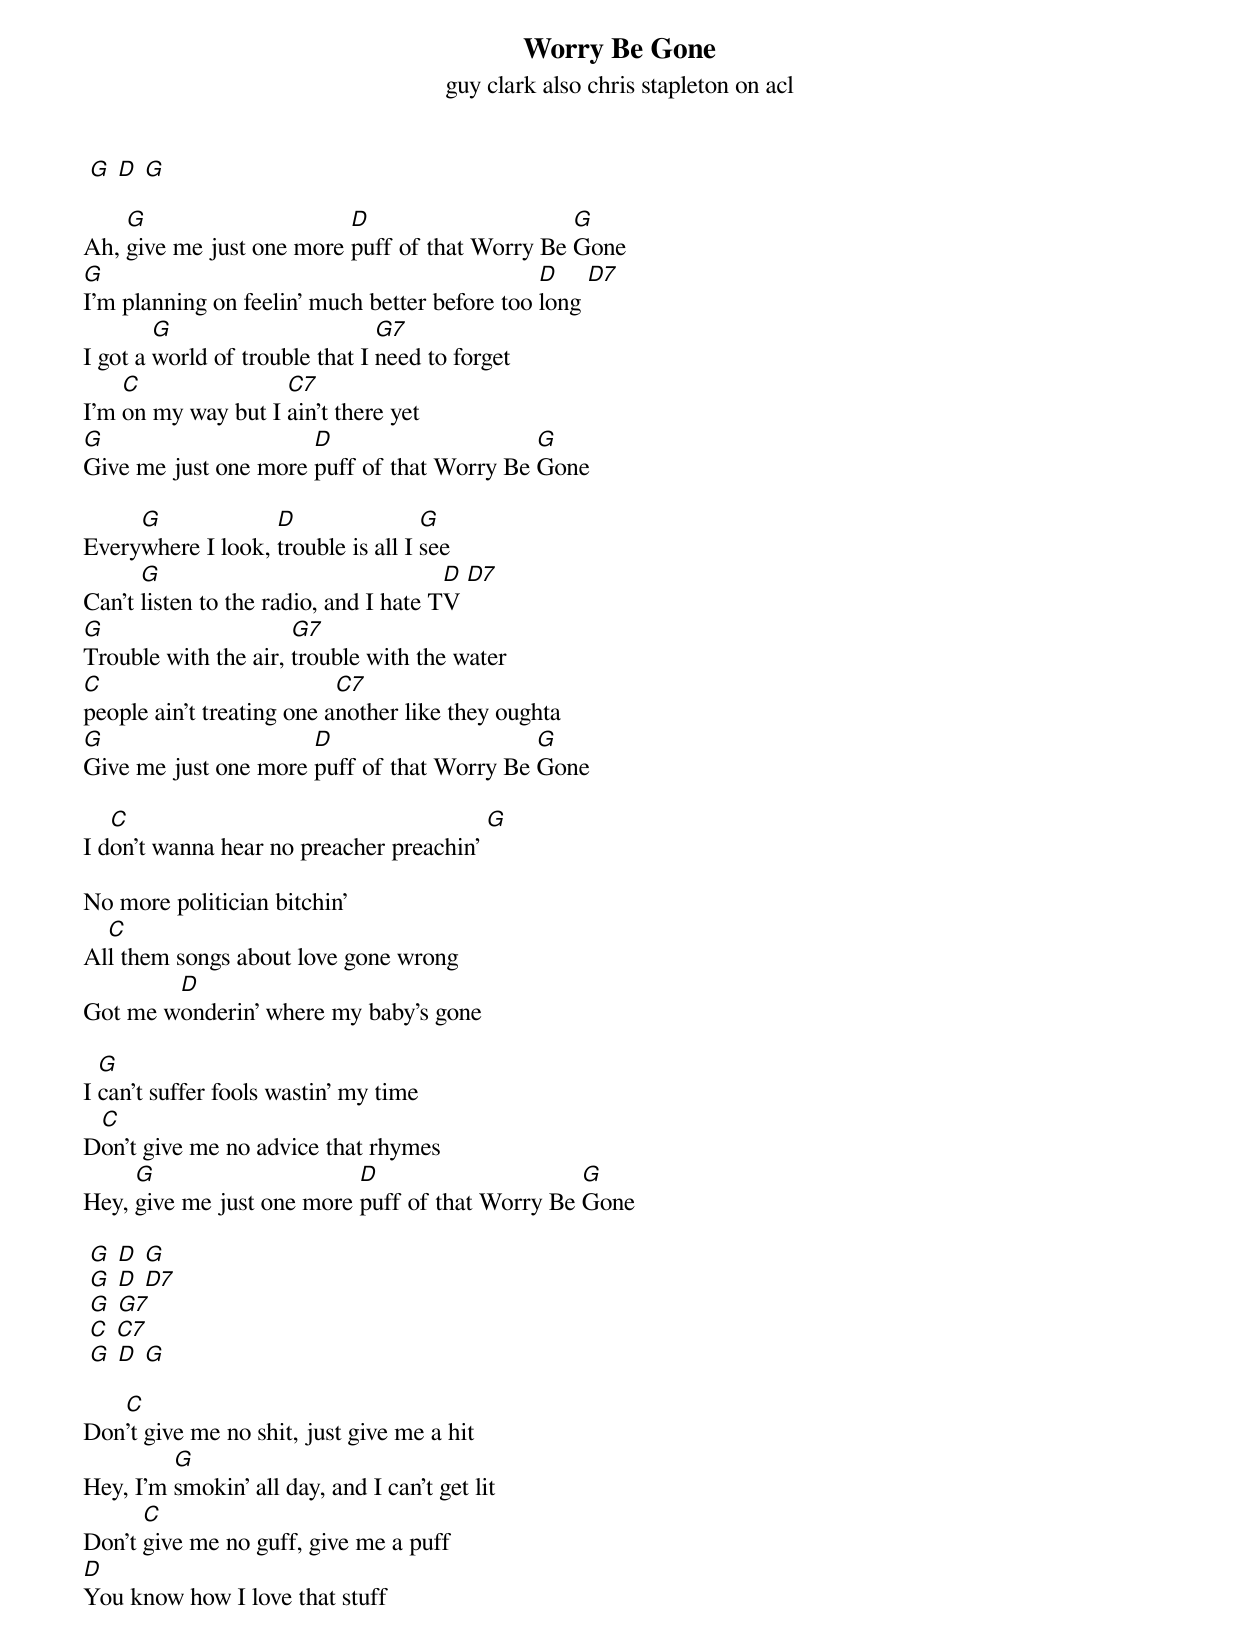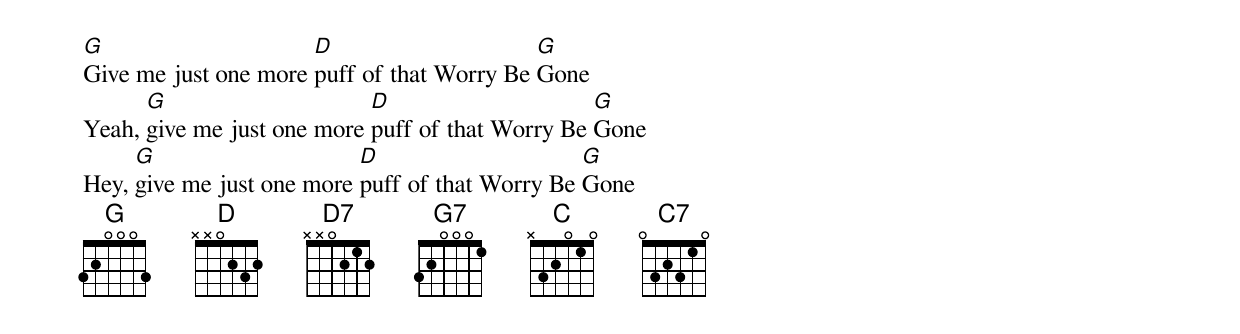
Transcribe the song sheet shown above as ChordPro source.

{title: Worry Be Gone}
{subtitle: guy clark also chris stapleton on acl}
 [G] [D] [G]

Ah, [G]give me just one more [D]puff of that Worry Be [G]Gone
[G]I'm planning on feelin' much better before too [D]long [D7]
I got a [G]world of trouble that I [G7]need to forget
I'm [C]on my way but I [C7]ain't there yet
[G]Give me just one more [D]puff of that Worry Be [G]Gone

Every[G]where I look, [D]trouble is all I [G]see
Can't [G]listen to the radio, and I hate T[D]V [D7]
[G]Trouble with the air, [G7]trouble with the water
[C]people ain't treating one a[C7]nother like they oughta
[G]Give me just one more [D]puff of that Worry Be [G]Gone

I d[C]on't wanna hear no preacher preachin' [G]

No more politician bitchin'
Al[C]l them songs about love gone wrong
Got me w[D]onderin' where my baby's gone

I [G]can't suffer fools wastin' my time
D[C]on't give me no advice that rhymes
Hey, [G]give me just one more [D]puff of that Worry Be [G]Gone

 [G] [D] [G]
 [G] [D] [D7]
 [G] [G7]
 [C] [C7]
 [G] [D] [G]

Don[C]'t give me no shit, just give me a hit
Hey, I'm [G]smokin' all day, and I can't get lit
Don't [C]give me no guff, give me a puff
[D]You know how I love that stuff

[G]Give me just one more [D]puff of that Worry Be [G]Gone
Yeah, [G]give me just one more [D]puff of that Worry Be [G]Gone
Hey, [G]give me just one more [D]puff of that Worry Be [G]Gone
